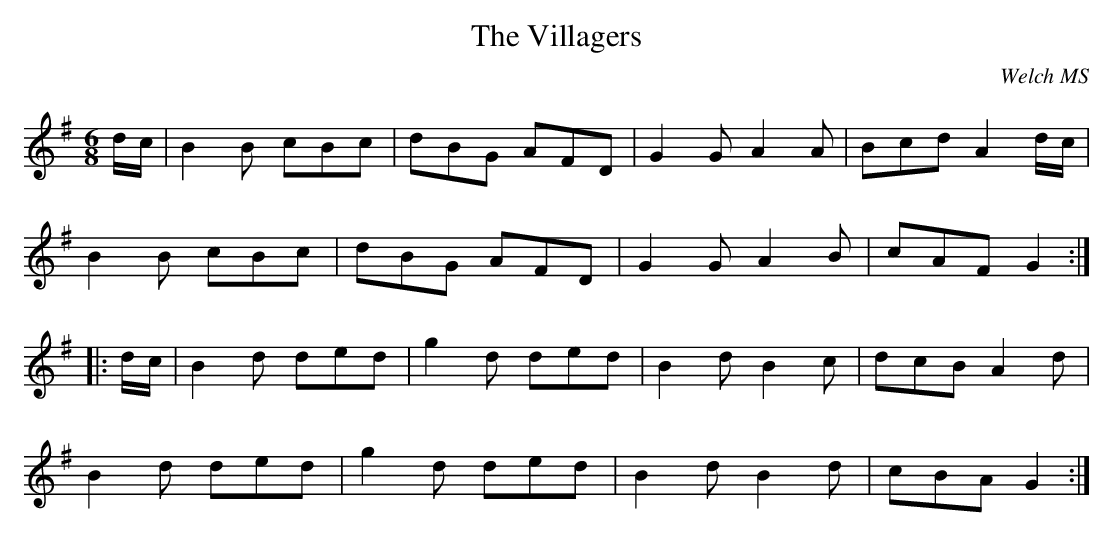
X:1
T:The Villagers
C:Welch MS
M:6/8
L:1/8
K:G
d/2c/2|B2B cBc|dBG AFD|G2G A2A|Bcd A2d/2c/2|
B2B cBc|dBG AFD|G2G A2B|cAF G2:|
|:d/2c/2|B2d ded|g2d ded|B2d B2c|dcB A2d|
B2d ded|g2d ded|B2d B2d|cBA G2:|
